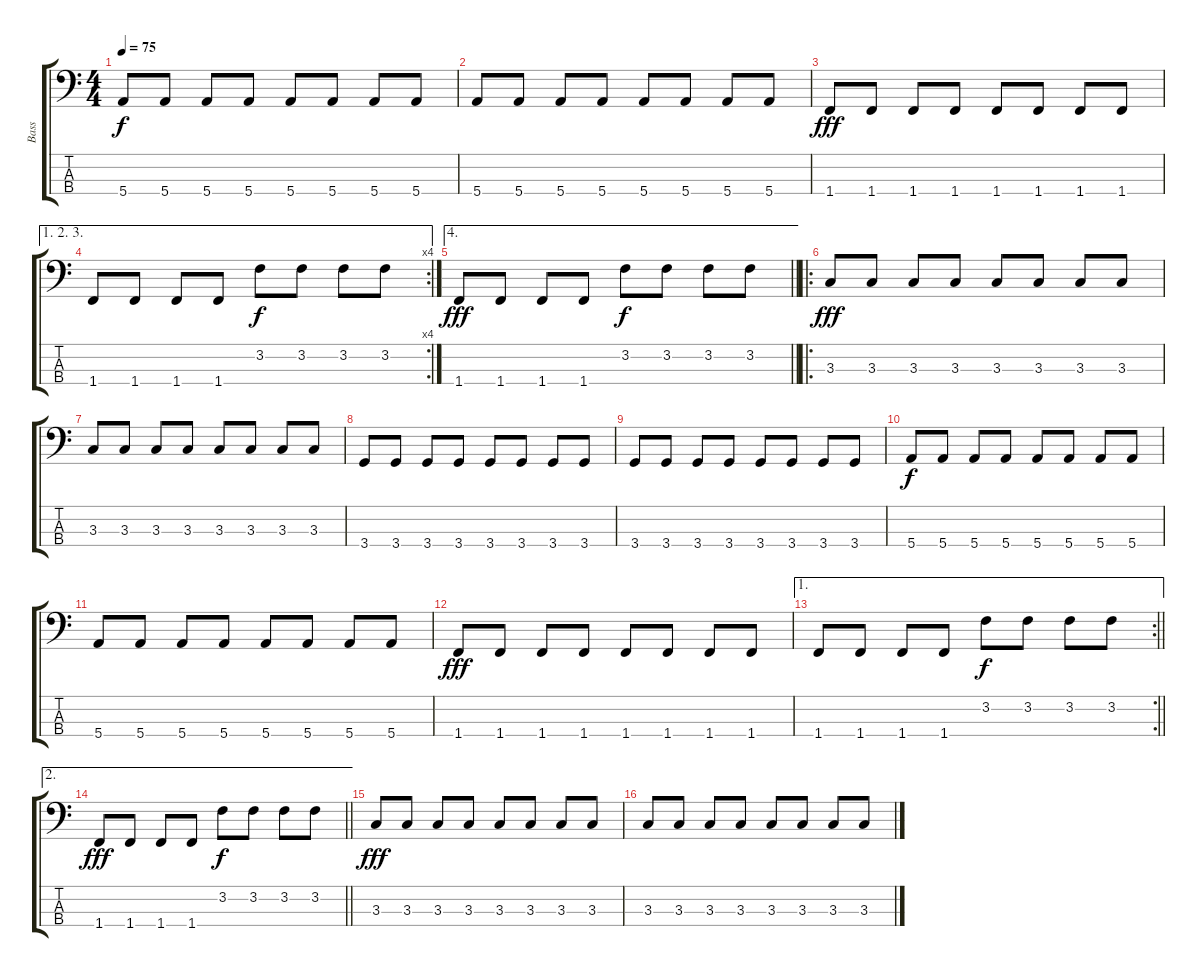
\track ("Bass" "Bass") {instrument electricbassfinger}
\staff {score tabs}
\tuning (G2 D2 A1 E1) {hide}
\ts (4 4)
\tempo 75
\clef f4
\ks c
5.4.8{dy f} 5.4.8 5.4.8 5.4.8 5.4.8 5.4.8 5.4.8 5.4.8 |
5.4.8 5.4.8 5.4.8 5.4.8 5.4.8 5.4.8 5.4.8 5.4.8 |
1.4.8{dy fff} 1.4.8 1.4.8 1.4.8 1.4.8 1.4.8 1.4.8 1.4.8 |
\ae (1 2 3)
\rc 4
1.4.8 1.4.8 1.4.8 1.4.8 3.2.8{dy f} 3.2.8 3.2.8 3.2.8 |
\ae 4
\barLineRight lightlight
1.4.8{dy fff} 1.4.8 1.4.8 1.4.8 3.2.8{dy f} 3.2.8 3.2.8 3.2.8 |
\ro
3.3.8{dy fff} 3.3.8 3.3.8 3.3.8 3.3.8 3.3.8 3.3.8 3.3.8 |
3.3.8 3.3.8 3.3.8 3.3.8 3.3.8 3.3.8 3.3.8 3.3.8 |
3.4.8 3.4.8 3.4.8 3.4.8 3.4.8 3.4.8 3.4.8 3.4.8 |
3.4.8 3.4.8 3.4.8 3.4.8 3.4.8 3.4.8 3.4.8 3.4.8 |
5.4.8{dy f} 5.4.8 5.4.8 5.4.8 5.4.8 5.4.8 5.4.8 5.4.8 |
5.4.8 5.4.8 5.4.8 5.4.8 5.4.8 5.4.8 5.4.8 5.4.8 |
1.4.8{dy fff} 1.4.8 1.4.8 1.4.8 1.4.8 1.4.8 1.4.8 1.4.8 |
\ae 1
\rc 2
\barLineRight lightlight
1.4.8 1.4.8 1.4.8 1.4.8 3.2.8{dy f} 3.2.8 3.2.8 3.2.8 |
\ae 2
\barLineRight lightlight
1.4.8{dy fff} 1.4.8 1.4.8 1.4.8 3.2.8{dy f} 3.2.8 3.2.8 3.2.8 |
3.3.8{dy fff} 3.3.8 3.3.8 3.3.8 3.3.8 3.3.8 3.3.8 3.3.8 |
3.3.8 3.3.8 3.3.8 3.3.8 3.3.8 3.3.8 3.3.8 3.3.8
